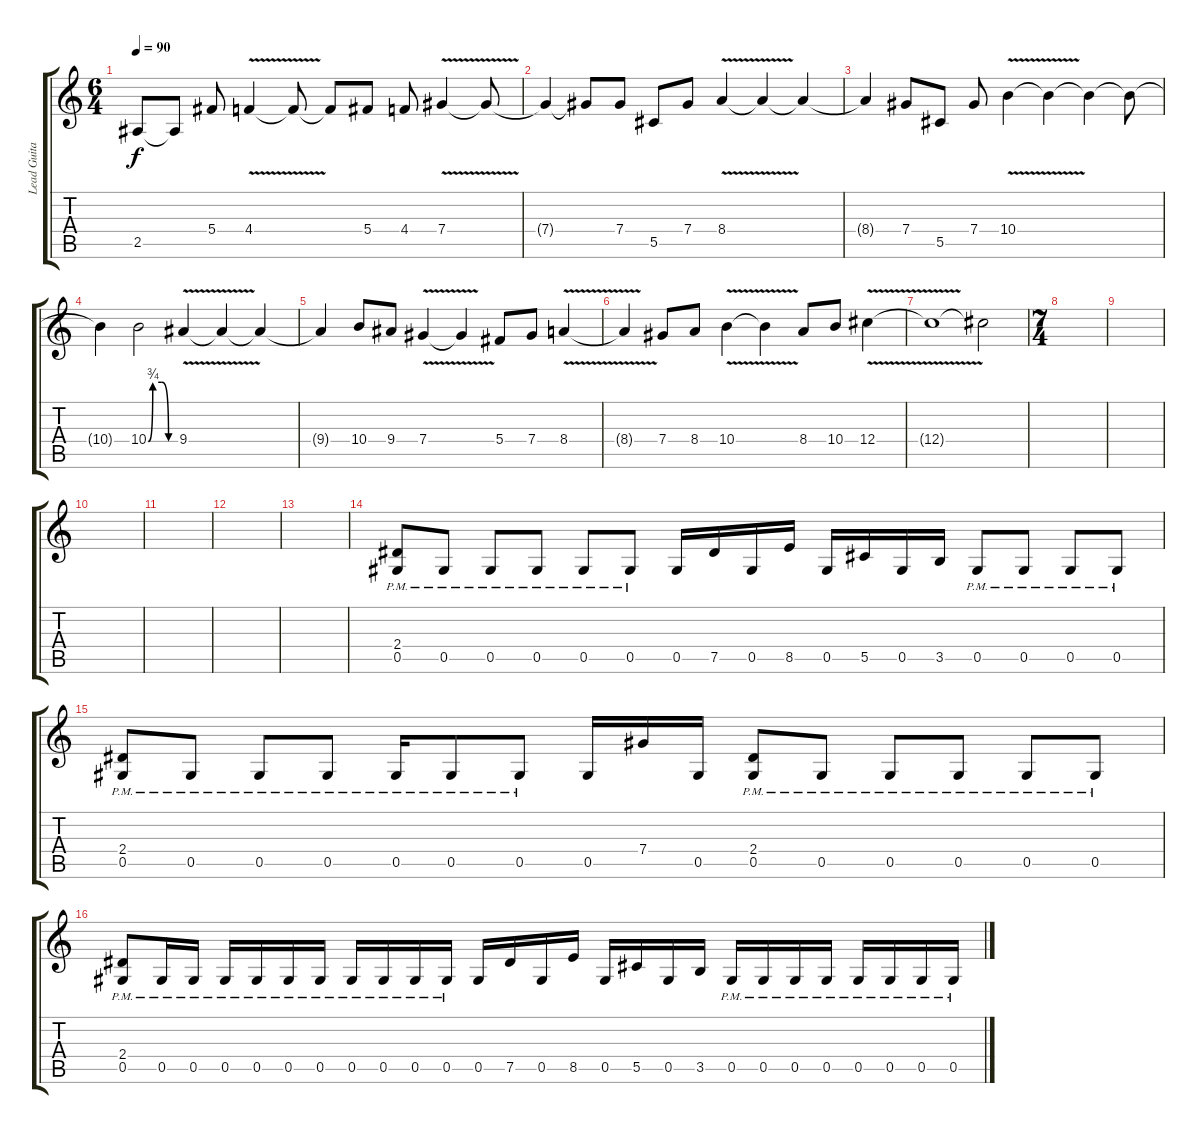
\track ("Lead Guitar" "Lead Guita") {instrument distortionguitar}
\staff {score tabs}
\tuning (Eb4 Bb3 Gb3 Db3 Ab2 Eb2) {hide}
\ts (6 4)
\tempo 90
\clef g2
\ks c
2.5{t}.8{dy f} 2.5{t}.8 5.4.8 4.4{v}.4 4.4{t}.8 4.4{t}.8 5.4.8 4.4.8 7.4{v}.4 7.4{t}.8 |
7.4{t}.4 7.4{t}.8 7.4.8 5.5.8 7.4.8 8.4{v}.4 8.4{t}.4 8.4{t}.4 |
8.4{t}.4 7.4.8 5.5.8 7.4.8 10.4{v}.4 10.4{t}.4 10.4{t}.4 10.4{t}.8 |
10.4{t}.4 10.4{be (custom 0 0 10 3 30 3 45 0 60 0)}.2 9.4{v}.4 9.4{t}.4 9.4{t}.4 |
9.4{t}.4 10.4.8 9.4.8 7.4{v}.4 7.4{t}.4 5.4.8 7.4.8 8.4{v}.4 |
8.4{t}.4 7.4.8 8.4.8 10.4{v}.4 10.4{t}.4 8.4.8 10.4.8 12.4{v}.4 |
12.4{t}.1 12.4{t}.2 |
\ts (7 4)
|
|
|
|
|
|
(2.4{pm} 0.5{pm}).8 0.5{pm}.8 0.5{pm}.8 0.5{pm}.8 0.5{pm}.8 0.5{pm}.8 0.5.16 7.5.16 0.5.16 8.5.16 0.5.16 5.5.16 0.5.16 3.5.16 0.5{pm}.8 0.5{pm}.8 0.5{pm}.8 0.5{pm}.8 |
(2.4{pm} 0.5{pm}).8 0.5{pm}.8 0.5{pm}.8 0.5{pm}.8 0.5{pm}.16 0.5{pm}.8 0.5{pm}.8 0.5.16 7.4.16 0.5.16 (2.4{pm} 0.5{pm}).8 0.5{pm}.8 0.5{pm}.8 0.5{pm}.8 0.5{pm}.8 0.5{pm}.8 |
(2.4{pm} 0.5{pm}).8 0.5{pm}.16 0.5{pm}.16 0.5{pm}.16 0.5{pm}.16 0.5{pm}.16 0.5{pm}.16 0.5{pm}.16 0.5{pm}.16 0.5{pm}.16 0.5{pm}.16 0.5.16 7.5.16 0.5.16 8.5.16 0.5.16 5.5.16 0.5.16 3.5.16 0.5{pm}.16 0.5{pm}.16 0.5{pm}.16 0.5{pm}.16 0.5{pm}.16 0.5{pm}.16 0.5{pm}.16 0.5{pm}.16
